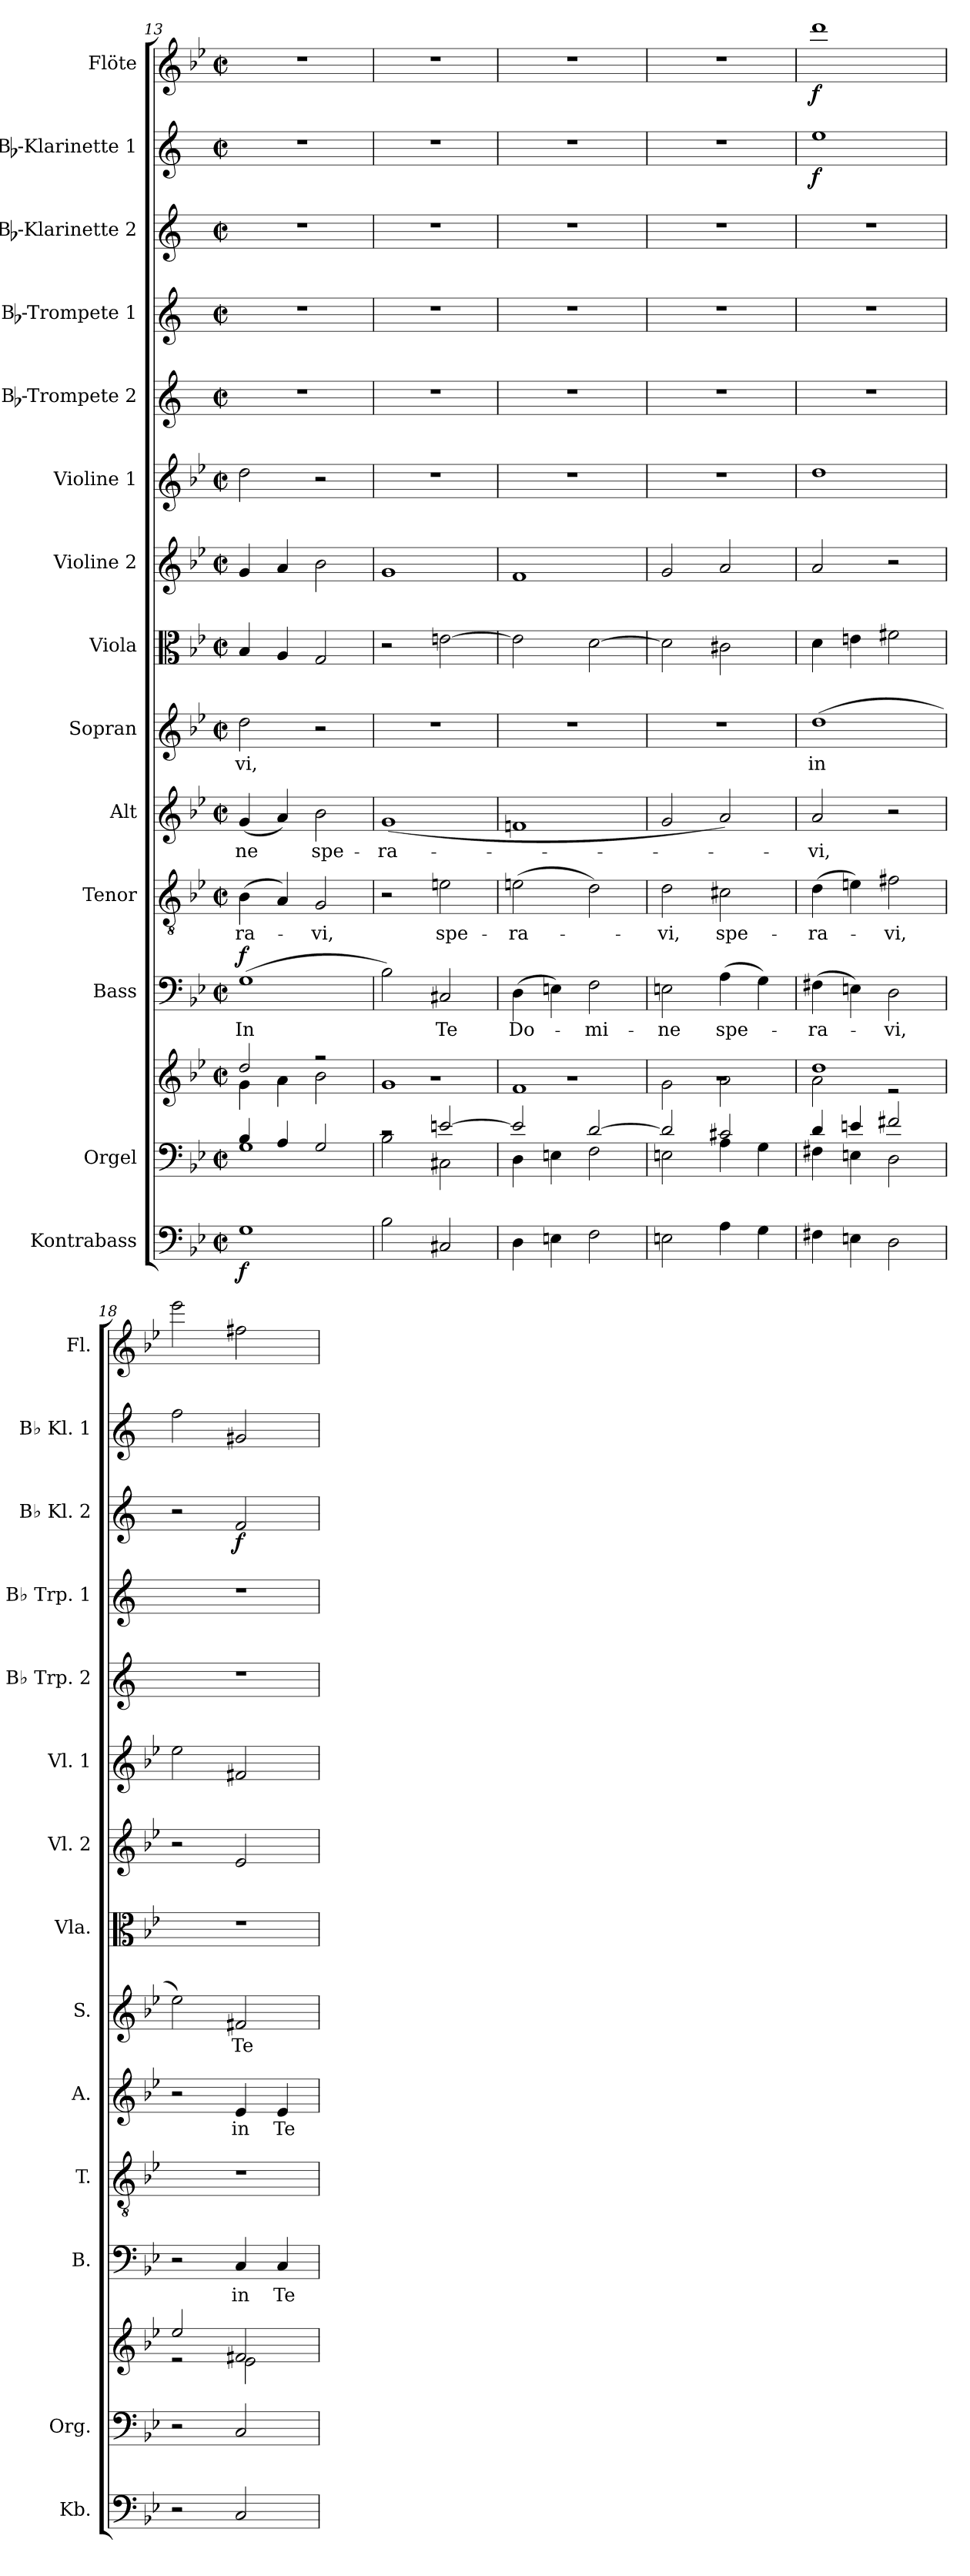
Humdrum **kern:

**kern	**dynam	**kern	**kern	**kern	**text	**dynam	**kern	**text	**kern	**text	**kern	**text	**kern	**kern	**kern	**kern	**kern	**kern	**dynam	**kern	**dynam	**kern	**dynam
*part14	*part14	*part13	*part13	*part12	*part12	*part12	*part11	*part11	*part10	*part10	*part9	*part9	*part8	*part7	*part6	*part5	*part4	*part3	*part3	*part2	*part2	*part1	*part1
*staff15	*staff15	*staff14	*staff13	*staff12	*staff12	*staff12	*staff11	*staff11	*staff10	*staff10	*staff9	*staff9	*staff8	*staff7	*staff6	*staff5	*staff4	*staff3	*staff3	*staff2	*staff2	*staff1	*staff1
*I"Kontrabass	*	*I"Orgel	*	*I"Bass	*	*	*I"Tenor	*	*I"Alt	*	*I"Sopran	*	*I"Viola	*I"Violine 2	*I"Violine 1	*I"Bb-Trompete 2	*I"Bb-Trompete 1	*I"Bb-Klarinette 2	*	*I"Bb-Klarinette 1	*	*I"Flöte	*
*I'Kb.	*	*I'Org.	*	*I'B.	*	*	*I'T.	*	*I'A.	*	*I'S.	*	*I'Vla.	*I'Vl. 2	*I'Vl. 1	*I'Bb Trp. 2	*I'Bb Trp. 1	*I'Bb Kl. 2	*	*I'Bb Kl. 1	*	*I'Fl.	*
*clefF4	*	*clefF4	*clefG2	*clefF4	*	*	*clefGv2	*	*clefG2	*	*clefG2	*	*clefC3	*clefG2	*clefG2	*clefG2	*clefG2	*clefG2	*	*clefG2	*	*clefG2	*
*ITrd7c12	*	*	*	*	*	*	*	*	*	*	*	*	*	*	*	*ITrd1c2	*ITrd1c2	*ITrd1c2	*	*ITrd1c2	*	*	*
*k[b-e-]	*	*k[b-e-]	*k[b-e-]	*k[b-e-]	*	*	*k[b-e-]	*	*k[b-e-]	*	*k[b-e-]	*	*k[b-e-]	*k[b-e-]	*k[b-e-]	*k[b-e-]	*k[b-e-]	*k[b-e-]	*	*k[b-e-]	*	*k[b-e-]	*
*B-:	*	*B-:	*B-:	*B-:	*	*	*B-:	*	*B-:	*	*B-:	*	*B-:	*B-:	*B-:	*B-:	*B-:	*B-:	*	*B-:	*	*B-:	*
*M2/2	*	*M2/2	*M2/2	*M2/2	*	*	*M2/2	*	*M2/2	*	*M2/2	*	*M2/2	*M2/2	*M2/2	*M2/2	*M2/2	*M2/2	*	*M2/2	*	*M2/2	*
*met(c|)	*	*met(c|)	*met(c|)	*met(c|)	*	*	*met(c|)	*	*met(c|)	*	*met(c|)	*	*met(c|)	*met(c|)	*met(c|)	*met(c|)	*met(c|)	*met(c|)	*	*met(c|)	*	*met(c|)	*
=13	=13	=13	=13	=13	=13	=13	=13	=13	=13	=13	=13	=13	=13	=13	=13	=13	=13	=13	=13	=13	=13	=13	=13
*	*	*^	*^	*	*	*	*	*	*	*	*	*	*	*	*	*	*	*	*	*	*	*	*
!	!LO:DY:b	!	!	!	!	!	!LO:LY:b	!LO:DY:a	!	!LO:LY:b	!	!LO:LY:b	!	!LO:LY:b	!	!	!	!	!	!	!	!	!	!	!
1GG	f	4B-/	1G	2dd/	4g\	(>1G	In	f	(>4B-\	-ra-	(<4g/	-ne	2dd\	-vi,	4B-/	4g/	2dd\	1r	1r	1r	.	1r	.	1r	.
.	.	4A/	.	.	4a\	.	.	.	4A/)	.	4a/)	.	.	.	4A/	4a/	.	.	.	.	.	.	.	.	.
!	!	!	!	!	!	!	!	!	!	!LO:LY:b	!	!LO:LY:b	!	!	!	!	!	!	!	!	!	!	!	!	!
.	.	2G/	.	2rff	2b-\	.	.	.	2G/	-vi,	2b-\	spe-	2r	.	2G/	2b-\	2r	.	.	.	.	.	.	.	.
=14	=14	=14	=14	=14	=14	=14	=14	=14	=14	=14	=14	=14	=14	=14	=14	=14	=14	=14	=14	=14	=14	=14	=14	=14	=14
!	!	!	!	!	!	!	!	!	!	!	!	!LO:LY:b	!	!	!	!	!	!	!	!	!	!	!	!	!
2BB-\	.	2rc	2B-\	1rcc	1g	2B-\)	.	.	2r	.	(<1g	-ra-	1r	.	2r	1g	1r	1r	1r	1r	.	1r	.	1r	.
!	!	!	!	!	!	!	!LO:LY:b	!	!	!LO:LY:b	!	!	!	!	!	!	!	!	!	!	!	!	!	!	!
2CC#X/	.	[>2en/	2C#X\	.	.	2C#X/	Te	.	2en\	spe-	.	.	.	.	[2en\	.	.	.	.	.	.	.	.	.	.
=15	=15	=15	=15	=15	=15	=15	=15	=15	=15	=15	=15	=15	=15	=15	=15	=15	=15	=15	=15	=15	=15	=15	=15	=15	=15
!	!	!	!	!	!	!	!LO:LY:b	!	!	!LO:LY:b	!	!	!	!	!	!	!	!	!	!	!	!	!	!	!
4DD\	.	2e/]	4D\	1rcc	1f	(>4D\	Do-	.	(>2en\	-ra-	1fn	.	1r	.	2e\]	1f	1r	1r	1r	1r	.	1r	.	1r	.
4EEn\	.	.	4En\	.	.	4En\)	.	.	.	.	.	.	.	.	.	.	.	.	.	.	.	.	.	.	.
!	!	!	!	!	!	!	!LO:LY:b	!	!	!	!	!	!	!	!	!	!	!	!	!	!	!	!	!	!
2FF\	.	[>2d/	2F\	.	.	2F\	-mi-	.	2d\)	.	.	.	.	.	[2d\	.	.	.	.	.	.	.	.	.	.
=16	=16	=16	=16	=16	=16	=16	=16	=16	=16	=16	=16	=16	=16	=16	=16	=16	=16	=16	=16	=16	=16	=16	=16	=16	=16
!	!	!	!	!	!	!	!LO:LY:b	!	!	!LO:LY:b	!	!	!	!	!	!	!	!	!	!	!	!	!	!	!
2EEn\	.	2d/]	2En\	1rcc	2g\	2En\	-ne	.	2d\	-vi,	2g/	.	1r	.	2d\]	2g/	1r	1r	1r	1r	.	1r	.	1r	.
!	!	!	!	!	!	!	!LO:LY:b	!	!	!LO:LY:b	!	!	!	!	!	!	!	!	!	!	!	!	!	!	!
4AA\	.	2c#X/	4A\	.	2a\	(>4A\	spe-	.	2c#X\	spe-	2a/)	.	.	.	2c#X\	2a/	.	.	.	.	.	.	.	.	.
4GG\	.	.	4G\	.	.	4G\)	.	.	.	.	.	.	.	.	.	.	.	.	.	.	.	.	.	.	.
=17	=17	=17	=17	=17	=17	=17	=17	=17	=17	=17	=17	=17	=17	=17	=17	=17	=17	=17	=17	=17	=17	=17	=17	=17	=17
!	!	!	!	!	!	!	!LO:LY:b	!	!	!LO:LY:b	!	!LO:LY:b	!	!LO:LY:b	!	!	!	!	!	!	!	!	!LO:DY:b	!	!LO:DY:b
4FF#X\	.	4d/	4F#X\	1dd	2a\	(>4F#X\	-ra-	.	(>4d\	-ra-	2a/	-vi,	(>1dd	in	4d\	2a/	1dd	1r	1r	1r	.	1dd	f	1ddd	f
4EEn\	.	4en/	4En\	.	.	4En\)	.	.	4en\)	.	.	.	.	.	4en\	.	.	.	.	.	.	.	.	.	.
!	!	!	!	!	!	!	!LO:LY:b	!	!	!LO:LY:b	!	!	!	!	!	!	!	!	!	!	!	!	!	!	!
2DD\	.	2f#X/	2D\	.	2re	2D\	-vi,	.	2f#X\	-vi,	2r	.	.	.	2f#X\	2r	.	.	.	.	.	.	.	.	.
*	*	*v	*v	*	*	*	*	*	*	*	*	*	*	*	*	*	*	*	*	*	*	*	*	*	*
=18	=18	=18	=18	=18	=18	=18	=18	=18	=18	=18	=18	=18	=18	=18	=18	=18	=18	=18	=18	=18	=18	=18	=18	=18
2r	.	2r	2ee-/	2re	2r	.	.	1r	.	2r	.	2ee-\)	.	1r	2r	2ee-\	1r	1r	2r	.	2ee-\	.	2eee-\	.
!	!	!	!	!	!	!LO:LY:b	!	!	!	!	!LO:LY:b	!	!LO:LY:b	!	!	!	!	!	!	!LO:DY:b	!	!	!	!
2CC/	.	2C/	2f#X/	2e-\	4C/	in	.	.	.	4e-/	in	2f#X/	Te	.	2e-/	2f#X/	.	.	2e-/	f	2f#X/	.	2ff#X\	.
!	!	!	!	!	!	!LO:LY:b	!	!	!	!	!LO:LY:b	!	!	!	!	!	!	!	!	!	!	!	!	!
.	.	.	.	.	4C/	Te	.	.	.	4e-/	Te	.	.	.	.	.	.	.	.	.	.	.	.	.
*	*	*	*v	*v	*	*	*	*	*	*	*	*	*	*	*	*	*	*	*	*	*	*	*	*
=	=	=	=	=	=	=	=	=	=	=	=	=	=	=	=	=	=	=	=	=	=	=	=
*-	*-	*-	*-	*-	*-	*-	*-	*-	*-	*-	*-	*-	*-	*-	*-	*-	*-	*-	*-	*-	*-	*-	*-
